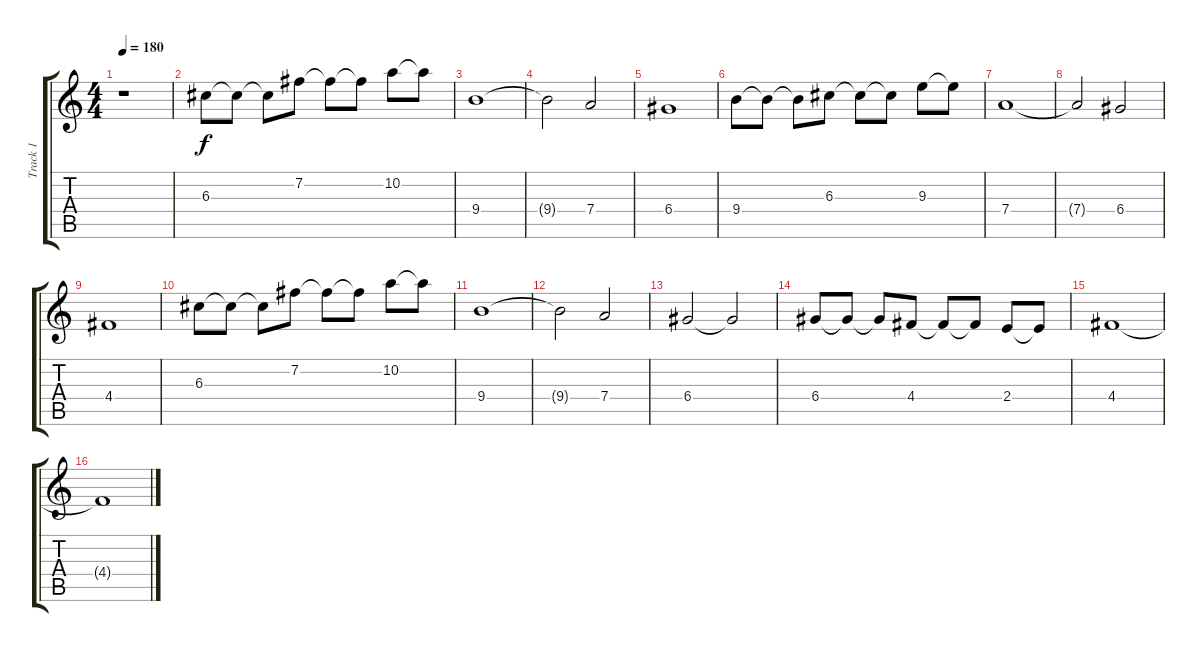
\track ("Track 1" "Track 1") {instrument distortionguitar}
\staff {score tabs}
\tuning (E4 B3 G3 D3 A2 D2) {hide}
\ts (4 4)
\tempo 180
\clef g2
\ks c
r.1{dy f} |
6.3.8 6.3{t}.8 6.3{t}.8 7.2.8 7.2{t}.8 7.2{t}.8 10.2.8 10.2{t}.8 |
9.4.1 |
9.4{t}.2 7.4.2 |
6.4.1 |
9.4.8 9.4{t}.8 9.4{t}.8 6.3.8 6.3{t}.8 6.3{t}.8 9.3.8 9.3{t}.8 |
7.4.1 |
7.4{t}.2 6.4.2 |
4.4.1 |
6.3.8 6.3{t}.8 6.3{t}.8 7.2.8 7.2{t}.8 7.2{t}.8 10.2.8 10.2{t}.8 |
9.4.1 |
9.4{t}.2 7.4.2 |
6.4.2 6.4{t}.2 |
6.4.8 6.4{t}.8 6.4{t}.8 4.4.8 4.4{t}.8 4.4{t}.8 2.4.8 2.4{t}.8 |
4.4.1 |
4.4{t}.1
